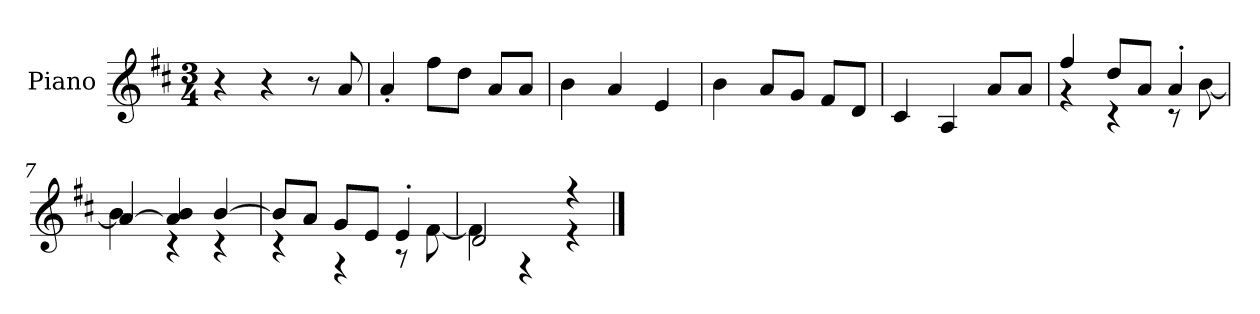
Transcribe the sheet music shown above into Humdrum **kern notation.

**kern
*part1
*staff1
*I"Piano
*I'P-no
*clefG2
*k[f#c#]
*M3/4
*MM175
=1
4r
4r
8r
8a/
=2
4a'/
8ff#\L
8dd\J
8a/L
8a/J
=3
4b\
4a/
4e/
=4
4b\
8a/L
8g/J
8f#/L
8d/J
=5
4c#/
4A/
8a/L
8a/J
=6
*^
4ff#/	4r
8dd/L	4r
8a/J	.
4a'/	8r
.	[8b\
=7	=7
[4a/	4b\]
4a/] 4b/	4r
[4b/	4r
!!LO:LB:g=z	!!
=8	=8
8b/L]	4r
8a/J	.
8g/L	4r
8e/J	.
4e'/	8r
.	[8f#\
=9	=9
2d/	4f#\]
.	4r
4r	4r
*v	*v
==
*-
